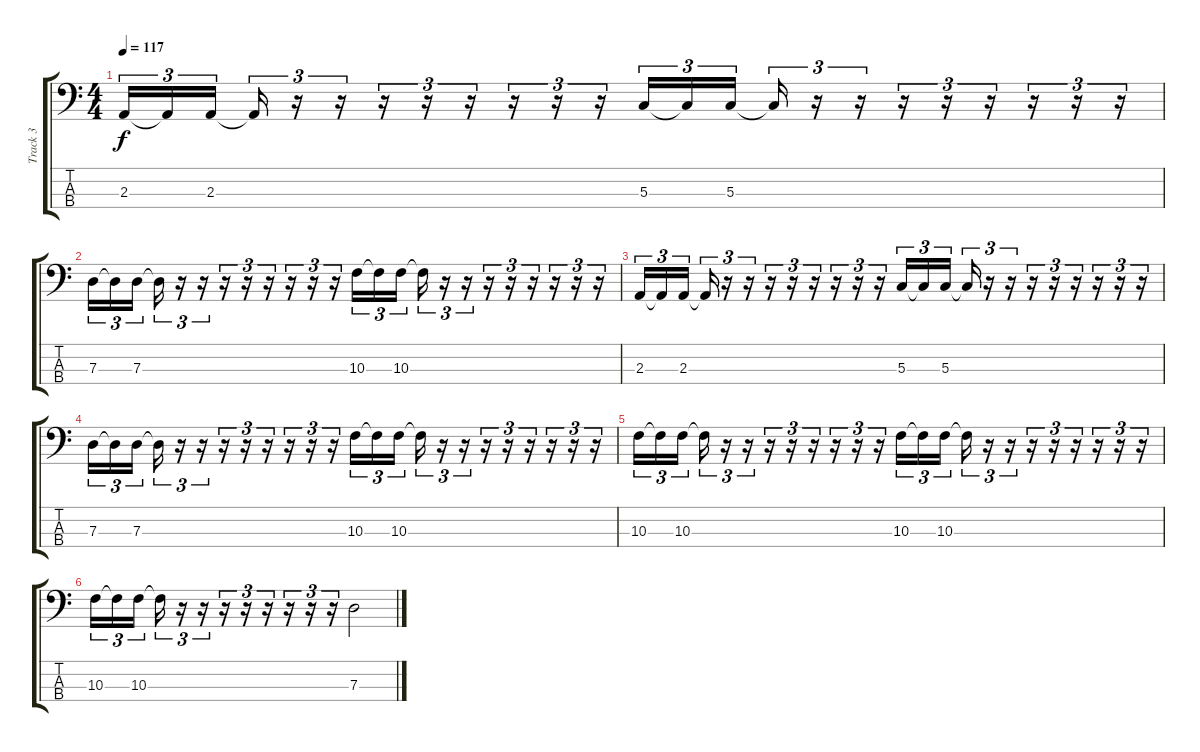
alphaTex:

\track ("Track 3" "Track 3") {instrument electricbassfinger}
\staff {score tabs}
\tuning (F2 C2 G1 C1) {hide}
\ts (4 4)
\tempo 117
\clef f4
\ks c
2.3.16{tu (3 2) dy f} 2.3{t}.16{tu (3 2)} 2.3.16{tu (3 2) beam splitsecondary} 2.3{t}.16{tu (3 2)} r.16{tu (3 2)} r.16{tu (3 2)} r.16{tu (3 2)} r.16{tu (3 2)} r.16{tu (3 2)} r.16{tu (3 2)} r.16{tu (3 2)} r.16{tu (3 2)} 5.3.16{tu (3 2)} 5.3{t}.16{tu (3 2)} 5.3.16{tu (3 2) beam splitsecondary} 5.3{t}.16{tu (3 2)} r.16{tu (3 2)} r.16{tu (3 2)} r.16{tu (3 2)} r.16{tu (3 2)} r.16{tu (3 2)} r.16{tu (3 2)} r.16{tu (3 2)} r.16{tu (3 2)} |
7.3.16{tu (3 2)} 7.3{t}.16{tu (3 2)} 7.3.16{tu (3 2) beam splitsecondary} 7.3{t}.16{tu (3 2)} r.16{tu (3 2)} r.16{tu (3 2)} r.16{tu (3 2)} r.16{tu (3 2)} r.16{tu (3 2)} r.16{tu (3 2)} r.16{tu (3 2)} r.16{tu (3 2)} 10.3.16{tu (3 2)} 10.3{t}.16{tu (3 2)} 10.3.16{tu (3 2) beam splitsecondary} 10.3{t}.16{tu (3 2)} r.16{tu (3 2)} r.16{tu (3 2)} r.16{tu (3 2)} r.16{tu (3 2)} r.16{tu (3 2)} r.16{tu (3 2)} r.16{tu (3 2)} r.16{tu (3 2)} |
2.3.16{tu (3 2)} 2.3{t}.16{tu (3 2)} 2.3.16{tu (3 2) beam splitsecondary} 2.3{t}.16{tu (3 2)} r.16{tu (3 2)} r.16{tu (3 2)} r.16{tu (3 2)} r.16{tu (3 2)} r.16{tu (3 2)} r.16{tu (3 2)} r.16{tu (3 2)} r.16{tu (3 2)} 5.3.16{tu (3 2)} 5.3{t}.16{tu (3 2)} 5.3.16{tu (3 2) beam splitsecondary} 5.3{t}.16{tu (3 2)} r.16{tu (3 2)} r.16{tu (3 2)} r.16{tu (3 2)} r.16{tu (3 2)} r.16{tu (3 2)} r.16{tu (3 2)} r.16{tu (3 2)} r.16{tu (3 2)} |
7.3.16{tu (3 2)} 7.3{t}.16{tu (3 2)} 7.3.16{tu (3 2) beam splitsecondary} 7.3{t}.16{tu (3 2)} r.16{tu (3 2)} r.16{tu (3 2)} r.16{tu (3 2)} r.16{tu (3 2)} r.16{tu (3 2)} r.16{tu (3 2)} r.16{tu (3 2)} r.16{tu (3 2)} 10.3.16{tu (3 2)} 10.3{t}.16{tu (3 2)} 10.3.16{tu (3 2) beam splitsecondary} 10.3{t}.16{tu (3 2)} r.16{tu (3 2)} r.16{tu (3 2)} r.16{tu (3 2)} r.16{tu (3 2)} r.16{tu (3 2)} r.16{tu (3 2)} r.16{tu (3 2)} r.16{tu (3 2)} |
10.3.16{tu (3 2)} 10.3{t}.16{tu (3 2)} 10.3.16{tu (3 2) beam splitsecondary} 10.3{t}.16{tu (3 2)} r.16{tu (3 2)} r.16{tu (3 2)} r.16{tu (3 2)} r.16{tu (3 2)} r.16{tu (3 2)} r.16{tu (3 2)} r.16{tu (3 2)} r.16{tu (3 2)} 10.3.16{tu (3 2)} 10.3{t}.16{tu (3 2)} 10.3.16{tu (3 2) beam splitsecondary} 10.3{t}.16{tu (3 2)} r.16{tu (3 2)} r.16{tu (3 2)} r.16{tu (3 2)} r.16{tu (3 2)} r.16{tu (3 2)} r.16{tu (3 2)} r.16{tu (3 2)} r.16{tu (3 2)} |
10.3.16{tu (3 2)} 10.3{t}.16{tu (3 2)} 10.3.16{tu (3 2) beam splitsecondary} 10.3{t}.16{tu (3 2)} r.16{tu (3 2)} r.16{tu (3 2)} r.16{tu (3 2)} r.16{tu (3 2)} r.16{tu (3 2)} r.16{tu (3 2)} r.16{tu (3 2)} r.16{tu (3 2)} 7.3.2
